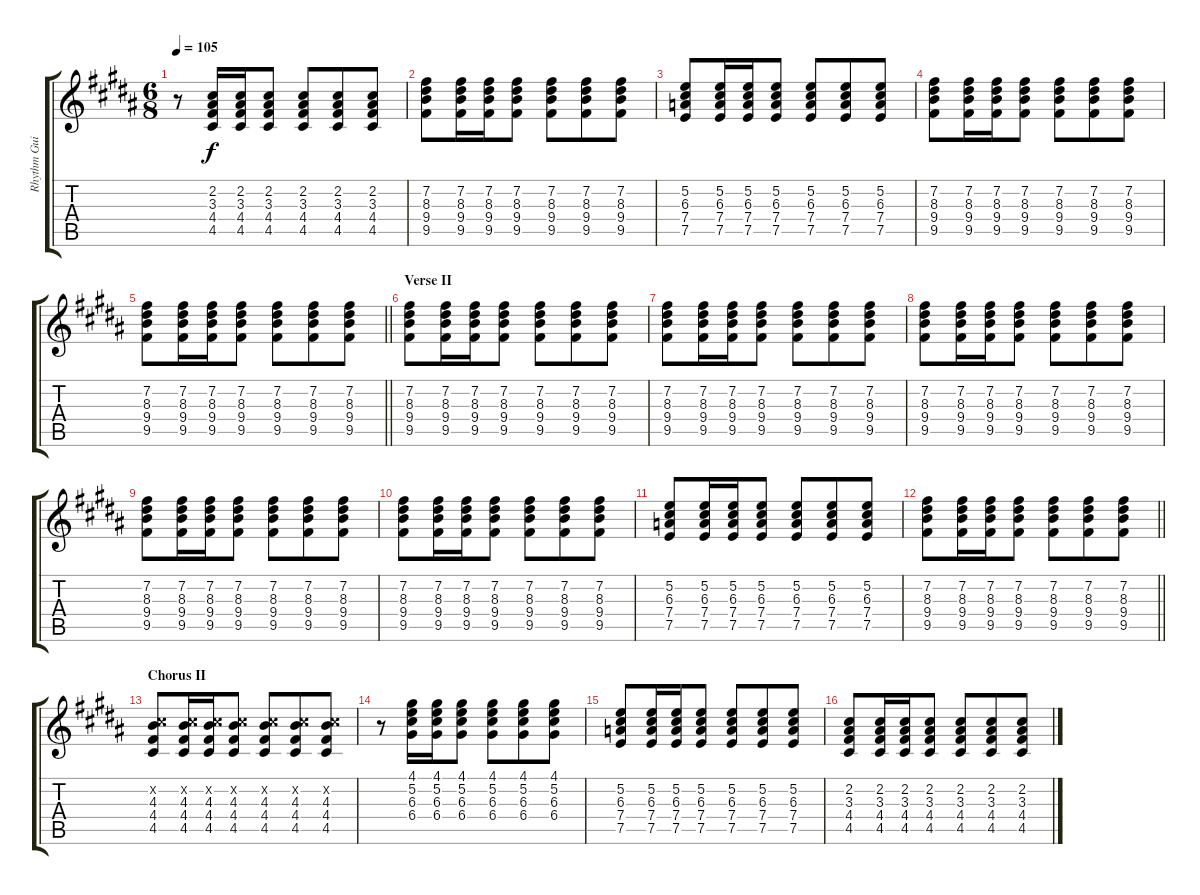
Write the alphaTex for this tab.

\track ("Rhythm Guitar" "Rhythm Gui") {instrument electricguitarclean}
\staff {score tabs}
\tuning (E4 B3 G3 D3 A2 E2) {hide}
\ts (6 8)
\tempo 105
\clef g2
\ks b
r.8{dy f} (2.2 3.3 4.4 4.5).16 (2.2 3.3 4.4 4.5).16 (2.2 3.3 4.4 4.5).8 (2.2 3.3 4.4 4.5).8 (2.2 3.3 4.4 4.5).8 (2.2 3.3 4.4 4.5).8 |
(7.2 8.3 9.4 9.5).8 (7.2 8.3 9.4 9.5).16 (7.2 8.3 9.4 9.5).16 (7.2 8.3 9.4 9.5).8 (7.2 8.3 9.4 9.5).8 (7.2 8.3 9.4 9.5).8 (7.2 8.3 9.4 9.5).8 |
(5.2 6.3 7.4 7.5).8 (5.2 6.3 7.4 7.5).16 (5.2 6.3 7.4 7.5).16 (5.2 6.3 7.4 7.5).8 (5.2 6.3 7.4 7.5).8 (5.2 6.3 7.4 7.5).8 (5.2 6.3 7.4 7.5).8 |
(7.2 8.3 9.4 9.5).8 (7.2 8.3 9.4 9.5).16 (7.2 8.3 9.4 9.5).16 (7.2 8.3 9.4 9.5).8 (7.2 8.3 9.4 9.5).8 (7.2 8.3 9.4 9.5).8 (7.2 8.3 9.4 9.5).8 |
\barLineRight lightlight
(7.2 8.3 9.4 9.5).8 (7.2 8.3 9.4 9.5).16 (7.2 8.3 9.4 9.5).16 (7.2 8.3 9.4 9.5).8 (7.2 8.3 9.4 9.5).8 (7.2 8.3 9.4 9.5).8 (7.2 8.3 9.4 9.5).8 |
\section ("" "Verse II")
(7.2 8.3 9.4 9.5).8 (7.2 8.3 9.4 9.5).16 (7.2 8.3 9.4 9.5).16 (7.2 8.3 9.4 9.5).8 (7.2 8.3 9.4 9.5).8 (7.2 8.3 9.4 9.5).8 (7.2 8.3 9.4 9.5).8 |
(7.2 8.3 9.4 9.5).8 (7.2 8.3 9.4 9.5).16 (7.2 8.3 9.4 9.5).16 (7.2 8.3 9.4 9.5).8 (7.2 8.3 9.4 9.5).8 (7.2 8.3 9.4 9.5).8 (7.2 8.3 9.4 9.5).8 |
(7.2 8.3 9.4 9.5).8 (7.2 8.3 9.4 9.5).16 (7.2 8.3 9.4 9.5).16 (7.2 8.3 9.4 9.5).8 (7.2 8.3 9.4 9.5).8 (7.2 8.3 9.4 9.5).8 (7.2 8.3 9.4 9.5).8 |
(7.2 8.3 9.4 9.5).8 (7.2 8.3 9.4 9.5).16 (7.2 8.3 9.4 9.5).16 (7.2 8.3 9.4 9.5).8 (7.2 8.3 9.4 9.5).8 (7.2 8.3 9.4 9.5).8 (7.2 8.3 9.4 9.5).8 |
(7.2 8.3 9.4 9.5).8 (7.2 8.3 9.4 9.5).16 (7.2 8.3 9.4 9.5).16 (7.2 8.3 9.4 9.5).8 (7.2 8.3 9.4 9.5).8 (7.2 8.3 9.4 9.5).8 (7.2 8.3 9.4 9.5).8 |
(5.2 6.3 7.4 7.5).8 (5.2 6.3 7.4 7.5).16 (5.2 6.3 7.4 7.5).16 (5.2 6.3 7.4 7.5).8 (5.2 6.3 7.4 7.5).8 (5.2 6.3 7.4 7.5).8 (5.2 6.3 7.4 7.5).8 |
\barLineRight lightlight
(7.2 8.3 9.4 9.5).8 (7.2 8.3 9.4 9.5).16 (7.2 8.3 9.4 9.5).16 (7.2 8.3 9.4 9.5).8 (7.2 8.3 9.4 9.5).8 (7.2 8.3 9.4 9.5).8 (7.2 8.3 9.4 9.5).8 |
\section ("" "Chorus II")
(2.2{x} 4.3 4.4 4.5).8 (2.2{x} 4.3 4.4 4.5).16 (2.2{x} 4.3 4.4 4.5).16 (2.2{x} 4.3 4.4 4.5).8 (2.2{x} 4.3 4.4 4.5).8 (2.2{x} 4.3 4.4 4.5).8 (2.2{x} 4.3 4.4 4.5).8 |
r.8 (4.1 5.2 6.3 6.4).16 (4.1 5.2 6.3 6.4).16 (4.1 5.2 6.3 6.4).8 (4.1 5.2 6.3 6.4).8 (4.1 5.2 6.3 6.4).8 (4.1 5.2 6.3 6.4).8 |
(5.2 6.3 7.4 7.5).8 (5.2 6.3 7.4 7.5).16 (5.2 6.3 7.4 7.5).16 (5.2 6.3 7.4 7.5).8 (5.2 6.3 7.4 7.5).8 (5.2 6.3 7.4 7.5).8 (5.2 6.3 7.4 7.5).8 |
(2.2 3.3 4.4 4.5).8 (2.2 3.3 4.4 4.5).16 (2.2 3.3 4.4 4.5).16 (2.2 3.3 4.4 4.5).8 (2.2 3.3 4.4 4.5).8 (2.2 3.3 4.4 4.5).8 (2.2 3.3 4.4 4.5).8
